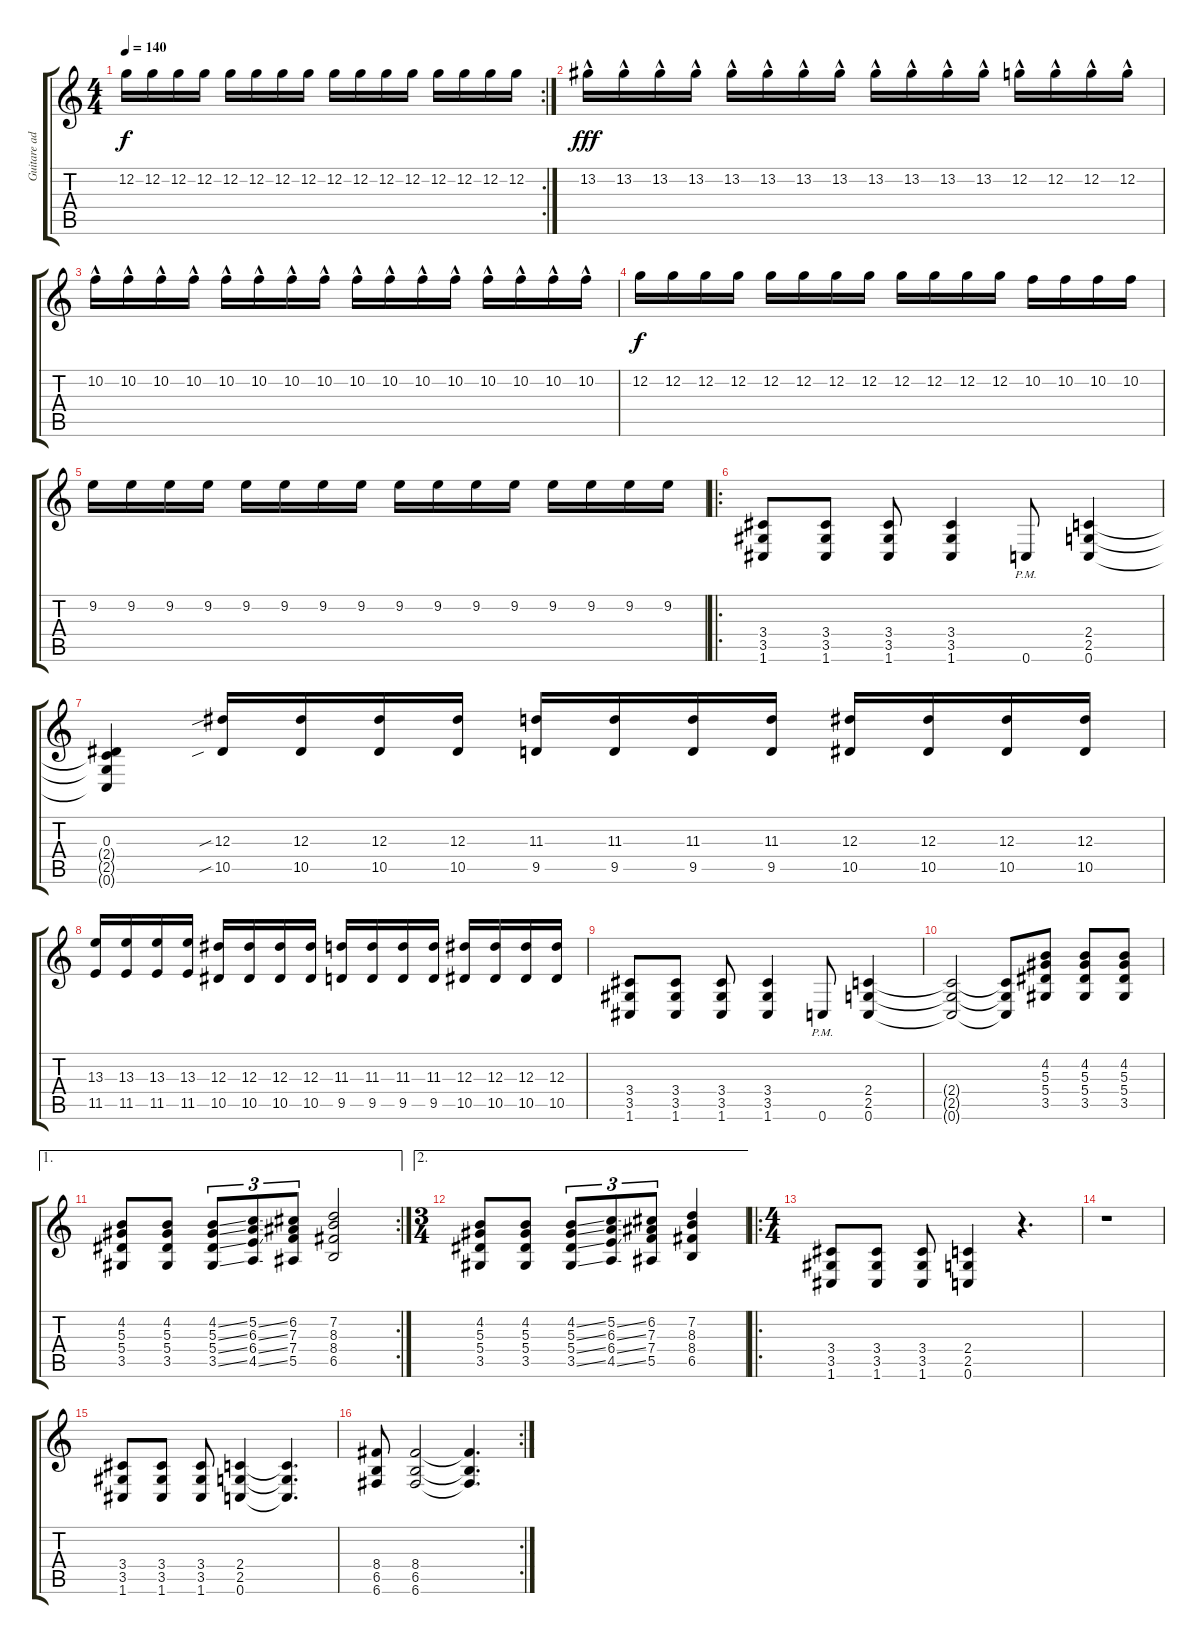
\track ("Guitare additionnelle" "Guitare ad") {instrument distortionguitar}
\staff {score tabs}
\tuning (C4 G3 Eb3 Bb2 F2 C2) {hide}
\rc 2
\ts (4 4)
\tempo 140
\clef g2
\ks c
12.2.16{dy f} 12.2.16 12.2.16 12.2.16 12.2.16 12.2.16 12.2.16 12.2.16 12.2.16 12.2.16 12.2.16 12.2.16 12.2.16 12.2.16 12.2.16 12.2.16 |
13.2{hac}.16{dy fff} 13.2{hac}.16 13.2{hac}.16 13.2{hac}.16 13.2{hac}.16 13.2{hac}.16 13.2{hac}.16 13.2{hac}.16 13.2{hac}.16 13.2{hac}.16 13.2{hac}.16 13.2{hac}.16 12.2{hac}.16 12.2{hac}.16 12.2{hac}.16 12.2{hac}.16 |
10.2{hac}.16 10.2{hac}.16 10.2{hac}.16 10.2{hac}.16 10.2{hac}.16 10.2{hac}.16 10.2{hac}.16 10.2{hac}.16 10.2{hac}.16 10.2{hac}.16 10.2{hac}.16 10.2{hac}.16 10.2{hac}.16 10.2{hac}.16 10.2{hac}.16 10.2{hac}.16 |
12.2.16{dy f} 12.2.16 12.2.16 12.2.16 12.2.16 12.2.16 12.2.16 12.2.16 12.2.16 12.2.16 12.2.16 12.2.16 10.2.16 10.2.16 10.2.16 10.2.16 |
9.2.16 9.2.16 9.2.16 9.2.16 9.2.16 9.2.16 9.2.16 9.2.16 9.2.16 9.2.16 9.2.16 9.2.16 9.2.16 9.2.16 9.2.16 9.2.16 |
\ro
(3.4 3.5 1.6).8{volume 10} (3.4 3.5 1.6).8 (3.4 3.5 1.6).8 (3.4 3.5 1.6).4 0.6{pm}.8 (2.4 2.5 0.6).4 |
(0.3 2.4{t} 2.5{t} 0.6{t}).4 (12.3{sib} 10.5{sib}).16 (12.3 10.5).16 (12.3 10.5).16 (12.3 10.5).16 (11.3 9.5).16 (11.3 9.5).16 (11.3 9.5).16 (11.3 9.5).16 (12.3 10.5).16 (12.3 10.5).16 (12.3 10.5).16 (12.3 10.5).16 |
(13.3 11.5).16 (13.3 11.5).16 (13.3 11.5).16 (13.3 11.5).16 (12.3 10.5).16 (12.3 10.5).16 (12.3 10.5).16 (12.3 10.5).16 (11.3 9.5).16 (11.3 9.5).16 (11.3 9.5).16 (11.3 9.5).16 (12.3 10.5).16 (12.3 10.5).16 (12.3 10.5).16 (12.3 10.5).16 |
(3.4 3.5 1.6).8 (3.4 3.5 1.6).8 (3.4 3.5 1.6).8 (3.4 3.5 1.6).4 0.6{pm}.8 (2.4 2.5 0.6).4 |
(2.4{t} 2.5{t} 0.6{t}).2 (2.4{t} 2.5{t} 0.6{t}).8 (4.2 5.3 5.4 3.5).8 (4.2 5.3 5.4 3.5).8 (4.2 5.3 5.4 3.5).8 |
\ae 1
\rc 2
(4.2 5.3 5.4 3.5).8 (4.2 5.3 5.4 3.5).8 (4.2{ss} 5.3{ss} 5.4{ss} 3.5{ss}).8{tu (3 2)} (5.2{ss} 6.3{ss} 6.4{ss} 4.5{ss}).8{tu (3 2)} (6.2 7.3 7.4 5.5).8{tu (3 2)} (7.2 8.3 8.4 6.5).2 |
\ae 2
\ts (3 4)
(4.2 5.3 5.4 3.5).8 (4.2 5.3 5.4 3.5).8 (4.2{ss} 5.3{ss} 5.4{ss} 3.5{ss}).8{tu (3 2)} (5.2{ss} 6.3{ss} 6.4{ss} 4.5{ss}).8{tu (3 2)} (6.2 7.3 7.4 5.5).8{tu (3 2)} (7.2 8.3 8.4 6.5).4 |
\ro
\ts (4 4)
(3.4 3.5 1.6).8 (3.4 3.5 1.6).8 (3.4 3.5 1.6).8 (2.4 2.5 0.6).4 r.4{d} |
r.1 |
(3.4 3.5 1.6).8 (3.4 3.5 1.6).8 (3.4 3.5 1.6).8 (2.4 2.5 0.6).4 (2.4{t} 2.5{t} 0.6{t}).4{d} |
\rc 2
(8.4 6.5 6.6).8 (8.4 6.5 6.6).2 (8.4{t} 6.5{t} 6.6{t}).4{d}
